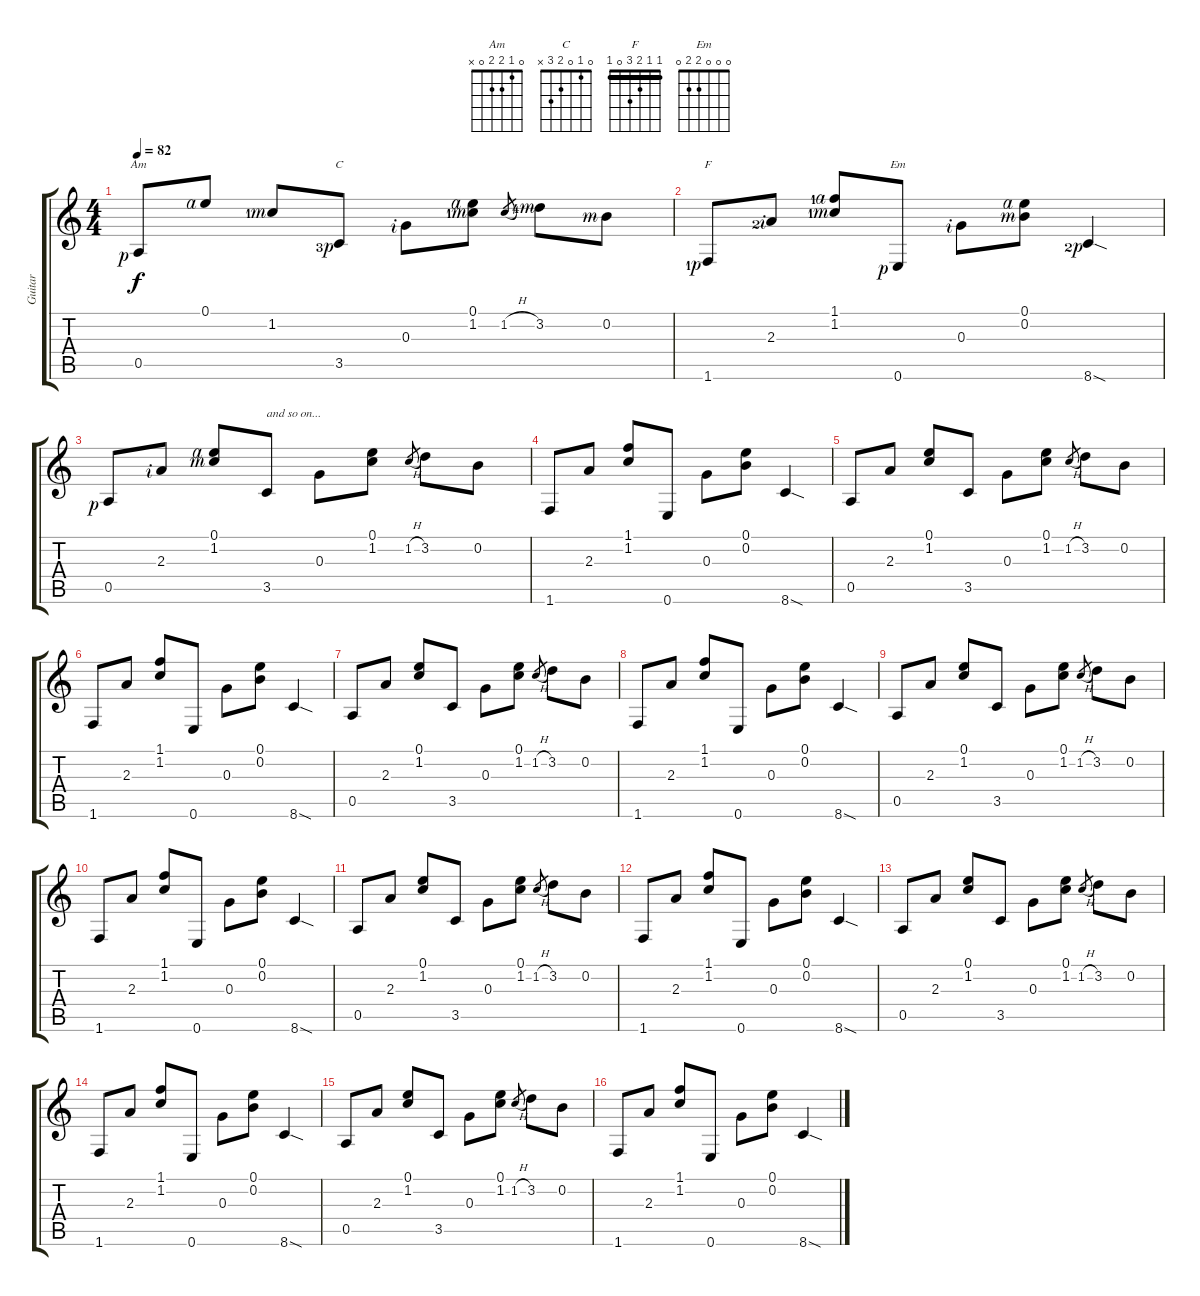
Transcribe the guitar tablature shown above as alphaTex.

\track ("Guitar" "Guitar") {instrument acousticguitarnylon}
\staff {score tabs}
\tuning (E4 B3 G3 D3 A2 E2) {hide}
\chord ("Am" 0 1 2 2 0 x)
\chord ("C" 0 1 0 2 3 x)
\chord ("F" 1 1 2 3 0 1) {barre 1}
\chord ("Em" 0 0 0 2 2 0)
\ts (4 4)
\tempo 82
\clef g2
\ks c
0.5{rf 1}.8{ch "Am" dy f instrument acousticguitarnylon} 0.1{rf 4}.8 1.2{lf 2 rf 3}.8 3.5{lf 4 rf 1}.8{ch "C"} 0.3{rf 2}.8 (0.1{rf 4} 1.2{lf 2 rf 3}).8 1.2{h}.8{gr} 3.2{lf 5 rf 3}.8 0.2{rf 3}.8 |
1.6{lf 2 rf 1}.8{ch "F"} 2.3{lf 3 rf 2}.8 (1.1{lf 2 rf 4} 1.2{lf 2 rf 3}).8 0.6{rf 1}.8{ch "Em"} 0.3{rf 2}.8 (0.1{rf 4} 0.2{rf 3}).8 8.6{sod lf 3 rf 1}.4 |
0.5{rf 1}.8 2.3{rf 2}.8 (0.1{rf 4} 1.2{rf 3}).8 3.5.8{txt "and so on..."} 0.3.8 (0.1 1.2).8 1.2{h}.8{gr} 3.2.8 0.2.8 |
1.6.8 2.3.8 (1.1 1.2).8 0.6.8 0.3.8 (0.1 0.2).8 8.6{sod}.4 |
0.5.8 2.3.8 (0.1 1.2).8 3.5.8 0.3.8 (0.1 1.2).8 1.2{h}.8{gr} 3.2.8 0.2.8 |
1.6.8 2.3.8 (1.1 1.2).8 0.6.8 0.3.8 (0.1 0.2).8 8.6{sod}.4 |
0.5.8 2.3.8 (0.1 1.2).8 3.5.8 0.3.8 (0.1 1.2).8 1.2{h}.8{gr} 3.2.8 0.2.8 |
1.6.8 2.3.8 (1.1 1.2).8 0.6.8 0.3.8 (0.1 0.2).8 8.6{sod}.4 |
0.5.8 2.3.8 (0.1 1.2).8 3.5.8 0.3.8 (0.1 1.2).8 1.2{h}.8{gr} 3.2.8 0.2.8 |
1.6.8 2.3.8 (1.1 1.2).8 0.6.8 0.3.8 (0.1 0.2).8 8.6{sod}.4 |
0.5.8 2.3.8 (0.1 1.2).8 3.5.8 0.3.8 (0.1 1.2).8 1.2{h}.8{gr} 3.2.8 0.2.8 |
1.6.8 2.3.8 (1.1 1.2).8 0.6.8 0.3.8 (0.1 0.2).8 8.6{sod}.4 |
0.5.8 2.3.8 (0.1 1.2).8 3.5.8 0.3.8 (0.1 1.2).8 1.2{h}.8{gr} 3.2.8 0.2.8 |
1.6.8 2.3.8 (1.1 1.2).8 0.6.8 0.3.8 (0.1 0.2).8 8.6{sod}.4 |
0.5.8 2.3.8 (0.1 1.2).8 3.5.8 0.3.8 (0.1 1.2).8 1.2{h}.8{gr} 3.2.8 0.2.8 |
1.6.8 2.3.8 (1.1 1.2).8 0.6.8 0.3.8 (0.1 0.2).8 8.6{sod}.4
